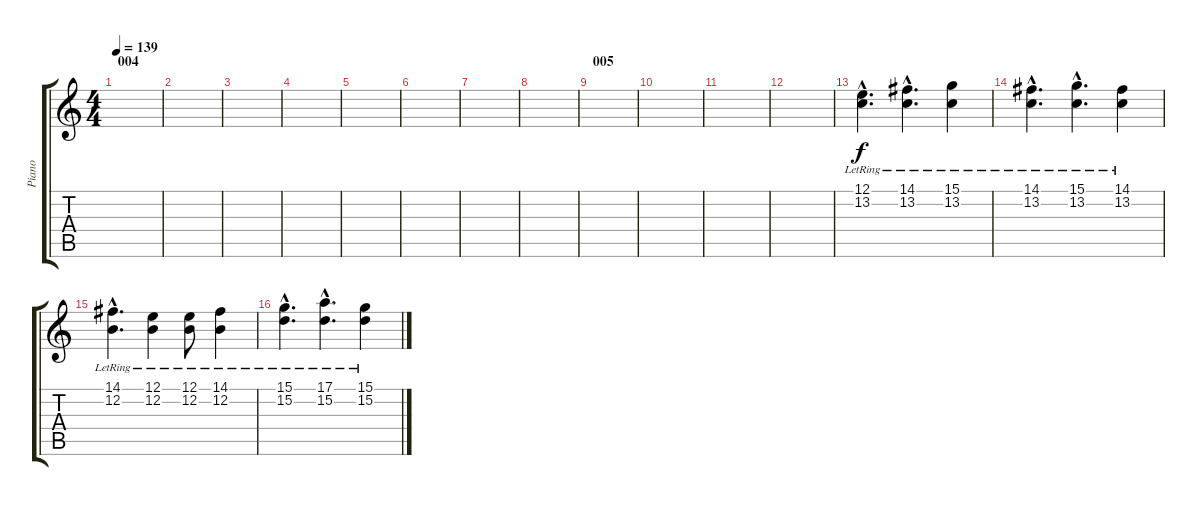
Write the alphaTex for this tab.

\track ("Piano" "Piano") {instrument acousticgrandpiano}
\staff {score tabs}
\tuning (E4 B3 G3 D3 A2 E2) {hide}
\ts (4 4)
\section ("" "004")
\tempo 139
\clef g2
\ks c
|
|
|
|
|
|
|
|
\section ("" "005")
|
|
|
|
(12.1{hac lr} 13.2{hac lr}).4{d} (14.1{hac lr} 13.2{hac lr}).4{d} (15.1{lr} 13.2{lr}).4 |
(14.1{hac lr} 13.2{hac lr}).4{d} (15.1{hac lr} 13.2{hac lr}).4{d} (14.1{lr} 13.2{lr}).4 |
(14.1{hac lr} 12.2{hac lr}).4{d} (12.1{lr} 12.2{lr}).4 (12.1{lr} 12.2{lr}).8 (14.1{lr} 12.2{lr}).4 |
(15.1{hac lr} 15.2{hac lr}).4{d} (17.1{hac lr} 15.2{hac lr}).4{d} (15.1{lr} 15.2{lr}).4
